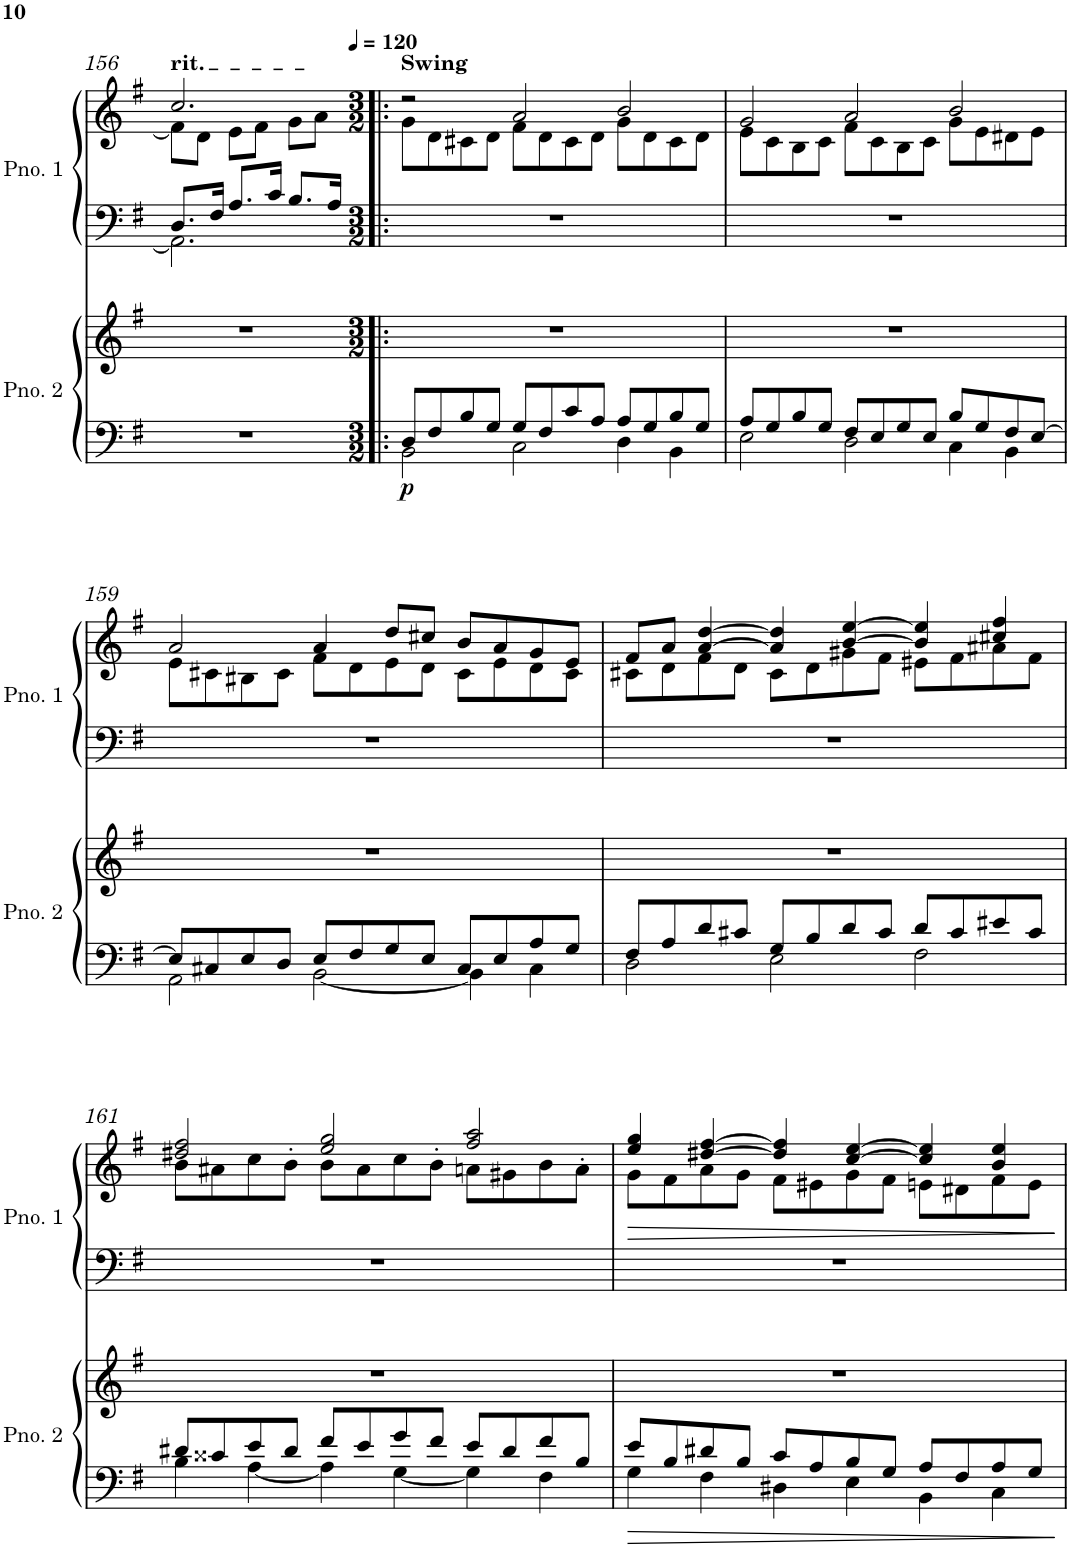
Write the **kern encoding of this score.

**kern	**kern	**dynam	**kern	**kern	**dynam
*part2	*part2	*part2	*part1	*part1	*part1
*staff4	*staff3	*staff3/4	*staff2	*staff1	*staff1/2
*I"Piano 2	*	*	*I"Piano 1	*	*
*I'Pno. 2	*	*	*I'Pno. 1	*	*
!!LO:PB:g=z
*clefF4	*clefG2	*	*clefF4	*clefG2	*
*k[f#]	*k[f#]	*	*k[f#]	*k[f#]	*
*M3/4	*M3/4	*	*M3/4	*M3/4	*
=156	=156	=156	=156	=156	=156
*	*	*	*^	*^	*
!	!	!	!	!	!LO:TX:a:t=rit.	!	!
2.r	2.r	.	8.D/L	2.AA\]	2.cc/	8f#\L]	.
.	.	.	.	.	.	8d\J	.
.	.	.	16F#/Jk	.	.	.	.
.	.	.	8.A/L	.	.	8e\L	.
.	.	.	.	.	.	8f#\J	.
.	.	.	16c/Jk	.	.	.	.
.	.	.	8.B/L	.	.	8g\L	.
.	.	.	.	.	.	8a\J	.
.	.	.	16A/Jk	.	.	.	.
*	*	*	*v	*v	*	*	*
=157!|:	=157!|:	=157!|:	=157!|:	=157!|:	=157!|:	=157!|:
*M3/2	*M3/2	*	*M3/2	*M3/2	*	*
*	*	*	*	*MM120	*	*
*^	*	*	*	*	*	*
!	!	!	!	!	!LO:TX:a:B:t=Swing	!	!
!	!	!	!LO:DY:b=2	!	!	!	!
8D/L	2BB\	1.r	p	1.r	2r	8g\L	.
8F#/	.	.	.	.	.	8d\	.
8B/	.	.	.	.	.	8c#X\	.
8G/J	.	.	.	.	.	8d\J	.
8G/L	2C\	.	.	.	2a/	8f#\L	.
8F#/	.	.	.	.	.	8d\	.
8c/	.	.	.	.	.	8c#\	.
8A/J	.	.	.	.	.	8d\J	.
8A/L	4D\	.	.	.	2b/	8g\L	.
8G/	.	.	.	.	.	8d\	.
8B/	4BB\	.	.	.	.	8c#\	.
8G/J	.	.	.	.	.	8d\J	.
=158	=158	=158	=158	=158	=158	=158	=158
8A/L	2E\	1.r	.	1.r	2g/	8e\L	.
8G/	.	.	.	.	.	8c\	.
8B/	.	.	.	.	.	8B\	.
8G/J	.	.	.	.	.	8c\J	.
8F#/L	2D\	.	.	.	2a/	8f#\L	.
8E/	.	.	.	.	.	8c\	.
8G/	.	.	.	.	.	8B\	.
8E/J	.	.	.	.	.	8c\J	.
8B/L	4C\	.	.	.	2b/	8g\L	.
8G/	.	.	.	.	.	8e\	.
8F#/	4BB\	.	.	.	.	8d#X\	.
[8E/J	.	.	.	.	.	8e\J	.
!!LO:LB:g=z	!!
=159	=159	=159	=159	=159	=159	=159	=159
8E/L]	2AA\	1.r	.	1.r	2a/	8e\L	.
8C#X/	.	.	.	.	.	8c#X\	.
8E/	.	.	.	.	.	8B#X\	.
8D/J	.	.	.	.	.	8c#\J	.
8E/L	[2BB\	.	.	.	4a/	8f#\L	.
8F#/	.	.	.	.	.	8d\	.
8G/	.	.	.	.	8dd/L	8e\	.
8E/J	.	.	.	.	8cc#X/J	8d\J	.
8C#/L	4BB\]	.	.	.	8b/L	8c#\L	.
8E/	.	.	.	.	8a/	8e\	.
8A/	4C#\	.	.	.	8g/	8d\	.
8G/J	.	.	.	.	8e/J	8c#\J	.
=160	=160	=160	=160	=160	=160	=160	=160
8F#/L	2D\	1.r	.	1.r	8f#/L	8c#X\L	.
8A/	.	.	.	.	8a/J	8d\	.
8d/	.	.	.	.	[4a/ [4dd/	8f#\	.
8c#X/J	.	.	.	.	.	8d\J	.
8G/L	2E\	.	.	.	4a/] 4dd/]	8c#\L	.
8B/	.	.	.	.	.	8d\	.
8d/	.	.	.	.	[4b/ [4ee/	8g#X\	.
8c#/J	.	.	.	.	.	8f#\J	.
8d/L	2F#\	.	.	.	4b/] 4ee/]	8e#X\L	.
8c#/	.	.	.	.	.	8f#\	.
8e#X/	.	.	.	.	4cc#X/ 4ff#/	8a#X\	.
8c#/J	.	.	.	.	.	8f#\J	.
!!LO:LB:g=z	!!
=161	=161	=161	=161	=161	=161	=161	=161
8d#X/L	4B\	1.r	.	1.r	2dd#X/ 2ff#/	8b\L	.
8c##X/	.	.	.	.	.	8a#X\	.
8e/	[4A\	.	.	.	.	8cc\	.
8d#/J	.	.	.	.	.	8b'>\J	.
8f#/L	4A\]	.	.	.	2ee/ 2gg/	8b\L	.
8e/	.	.	.	.	.	8a#\	.
8g/	[4G\	.	.	.	.	8cc\	.
8f#/J	.	.	.	.	.	8b'>\J	.
8e/L	4G\]	.	.	.	2ff#/ 2aa/	8an\L	.
8d#/	.	.	.	.	.	8g#X\	.
8f#/	4F#\	.	.	.	.	8b\	.
8B/J	.	.	.	.	.	8a'>\J	.
=162	=162	=162	=162	=162	=162	=162	=162
!	!	!	!	!	!	!	!LO:HP:b
8e/L	4G\	1.r	.	1.r	4ee/ 4gg/	8g\L	>
8B/	.	.	.	.	.	8f#\	.
8d#X/	4F#\	.	.	.	[4dd#X/ [4ff#/	8a\	.
8B/J	.	.	.	.	.	8g\J	.
8c/L	4D#X\	.	.	.	4dd#/] 4ff#/]	8f#\L	.
8A/	.	.	.	.	.	8e#X\	.
8B/	4E\	.	.	.	[4cc/ [4ee/	8g\	.
8G/J	.	.	.	.	.	8f#\J	.
8A/L	4BB\	.	.	.	4cc/] 4ee/]	8en\L	.
8F#/	.	.	.	.	.	8d#X\	.
8A/	4C\	.	.	.	4b/ 4ee/	8f#\	.
8G/J	.	.	.	.	.	8e\J	.
*v	*v	*	*	*	*v	*v	*
.	.	.	.	.	]
=	=	=	=	=	=
*-	*-	*-	*-	*-	*-
